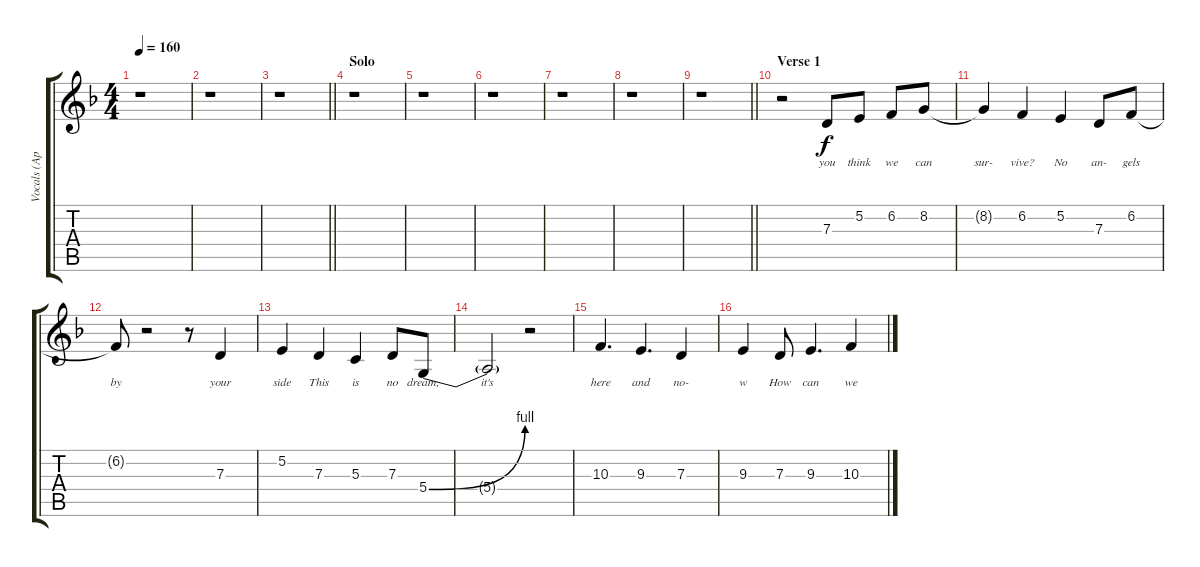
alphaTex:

\track ("Vocals (Apollo)" "Vocals (Ap") {instrument trumpet}
\staff {score tabs}
\tuning (E4 B3 G3 D3 A2 E2) {hide}
\ts (4 4)
\tempo 160
\clef g2
\ks dminor
r.1{dy f} |
r.1 |
\barLineRight lightlight
r.1 |
\section ("" "Solo")
r.1 |
r.1 |
r.1 |
r.1 |
r.1 |
\barLineRight lightlight
r.1 |
\section ("" "Verse 1")
r.2 7.3.8{lyrics (0 "you") lyrics (1 "") lyrics (2 "") lyrics (3 "") lyrics (4 "")} 5.2.8{lyrics (0 "think") lyrics (1 "") lyrics (2 "") lyrics (3 "") lyrics (4 "")} 6.2.8{lyrics (0 "we") lyrics (1 "") lyrics (2 "") lyrics (3 "") lyrics (4 "")} 8.2.8{lyrics (0 "can") lyrics (1 "") lyrics (2 "") lyrics (3 "") lyrics (4 "")} |
8.2{t}.4{lyrics (0 "sur-") lyrics (1 "") lyrics (2 "") lyrics (3 "") lyrics (4 "")} 6.2.4{lyrics (0 "vive?") lyrics (1 "") lyrics (2 "") lyrics (3 "") lyrics (4 "")} 5.2.4{lyrics (0 "No") lyrics (1 "") lyrics (2 "") lyrics (3 "") lyrics (4 "")} 7.3.8{lyrics (0 "an-") lyrics (1 "") lyrics (2 "") lyrics (3 "") lyrics (4 "")} 6.2.8{lyrics (0 "gels") lyrics (1 "") lyrics (2 "") lyrics (3 "") lyrics (4 "")} |
6.2{t}.8{lyrics (0 "by") lyrics (1 "") lyrics (2 "") lyrics (3 "") lyrics (4 "")} r.2 r.8 7.3.4{lyrics (0 "your") lyrics (1 "") lyrics (2 "") lyrics (3 "") lyrics (4 "")} |
5.2.4{lyrics (0 "side") lyrics (1 "") lyrics (2 "") lyrics (3 "") lyrics (4 "")} 7.3.4{lyrics (0 "This") lyrics (1 "") lyrics (2 "") lyrics (3 "") lyrics (4 "")} 5.3.4{lyrics (0 "is") lyrics (1 "") lyrics (2 "") lyrics (3 "") lyrics (4 "")} 7.3.8{lyrics (0 "no") lyrics (1 "") lyrics (2 "") lyrics (3 "") lyrics (4 "")} 5.4{be (bend 0 0 60 4)}.8{lyrics (0 "dream,") lyrics (1 "") lyrics (2 "") lyrics (3 "") lyrics (4 "")} |
5.4{t}.2{lyrics (0 "it's") lyrics (1 "") lyrics (2 "") lyrics (3 "") lyrics (4 "")} r.2 |
10.3.4{d lyrics (0 "here") lyrics (1 "") lyrics (2 "") lyrics (3 "") lyrics (4 "")} 9.3.4{d lyrics (0 "and") lyrics (1 "") lyrics (2 "") lyrics (3 "") lyrics (4 "")} 7.3.4{lyrics (0 "no-") lyrics (1 "") lyrics (2 "") lyrics (3 "") lyrics (4 "")} |
9.3.4{lyrics (0 "w") lyrics (1 "") lyrics (2 "") lyrics (3 "") lyrics (4 "")} 7.3.8{lyrics (0 "How") lyrics (1 "") lyrics (2 "") lyrics (3 "") lyrics (4 "")} 9.3.4{d lyrics (0 "can") lyrics (1 "") lyrics (2 "") lyrics (3 "") lyrics (4 "")} 10.3.4{lyrics (0 "we") lyrics (1 "") lyrics (2 "") lyrics (3 "") lyrics (4 "")}
